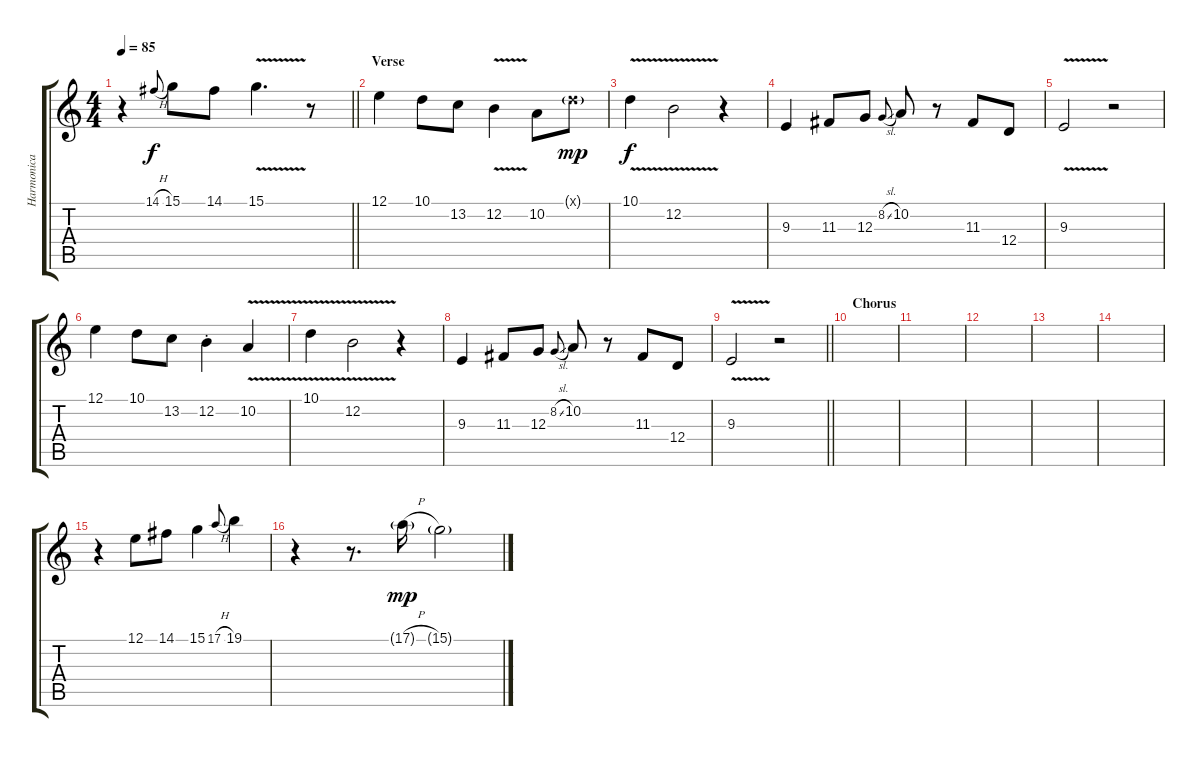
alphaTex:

\track ("Harmonica" "Harmonica") {instrument harmonica}
\staff {score tabs}
\tuning (E4 B3 G3 D3 A2 E2) {hide}
\ts (4 4)
\tempo 85
\clef g2
\barLineRight lightlight
\ks c
r.4{dy f} 14.1{h}.8{gr onbeat} 15.1.8 14.1.8 15.1{v}.4{d} r.8 |
\section ("" "Verse")
12.1.4 10.1.8 13.2.8 12.2{v}.4 10.2.8 10.1{g x}.8{dy mp} |
10.1{v}.4{dy f} 12.2{v}.2 r.4 |
9.3.4 11.3.8 12.3.8 8.2{sl}.8{gr onbeat} 10.2.8 r.8 11.3.8 12.4.8 |
9.3{v}.2 r.2 |
12.1.4 10.1.8 13.2.8 12.2{st}.4 10.2{v}.4 |
10.1{v}.4 12.2{v}.2 r.4 |
9.3.4 11.3.8 12.3.8 8.2{sl}.8{gr onbeat} 10.2.8 r.8 11.3.8 12.4.8 |
\barLineRight lightlight
9.3{v}.2 r.2 |
\section ("" "Chorus")
|
|
|
|
|
r.4 12.1.8 14.1.8 15.1.4 17.1{h}.8{gr onbeat} 19.1.4 |
r.4 r.8{d} 17.1{h g}.16{dy mp} 15.1{g}.2
